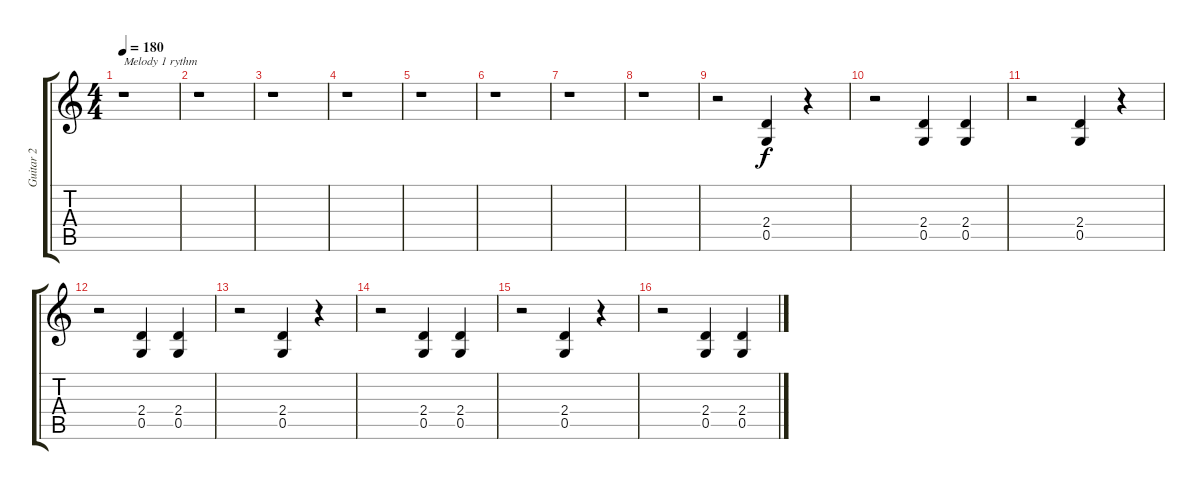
\track ("Guitar 2" "Guitar 2") {instrument acousticguitarnylon}
\staff {score tabs}
\tuning (D4 A3 F3 C3 G2 D2) {hide}
\ts (4 4)
\tempo 180
\clef g2
\ks c
r.1{txt "Melody 1 rythm" dy f instrument acousticguitarnylon} |
r.1 |
r.1 |
r.1 |
r.1 |
r.1 |
r.1 |
r.1 |
r.2 (2.4 0.5).4 r.4 |
r.2 (2.4 0.5).4 (2.4 0.5).4 |
r.2 (2.4 0.5).4 r.4 |
r.2 (2.4 0.5).4 (2.4 0.5).4 |
r.2 (2.4 0.5).4 r.4 |
r.2 (2.4 0.5).4 (2.4 0.5).4 |
r.2 (2.4 0.5).4 r.4 |
r.2 (2.4 0.5).4 (2.4 0.5).4
